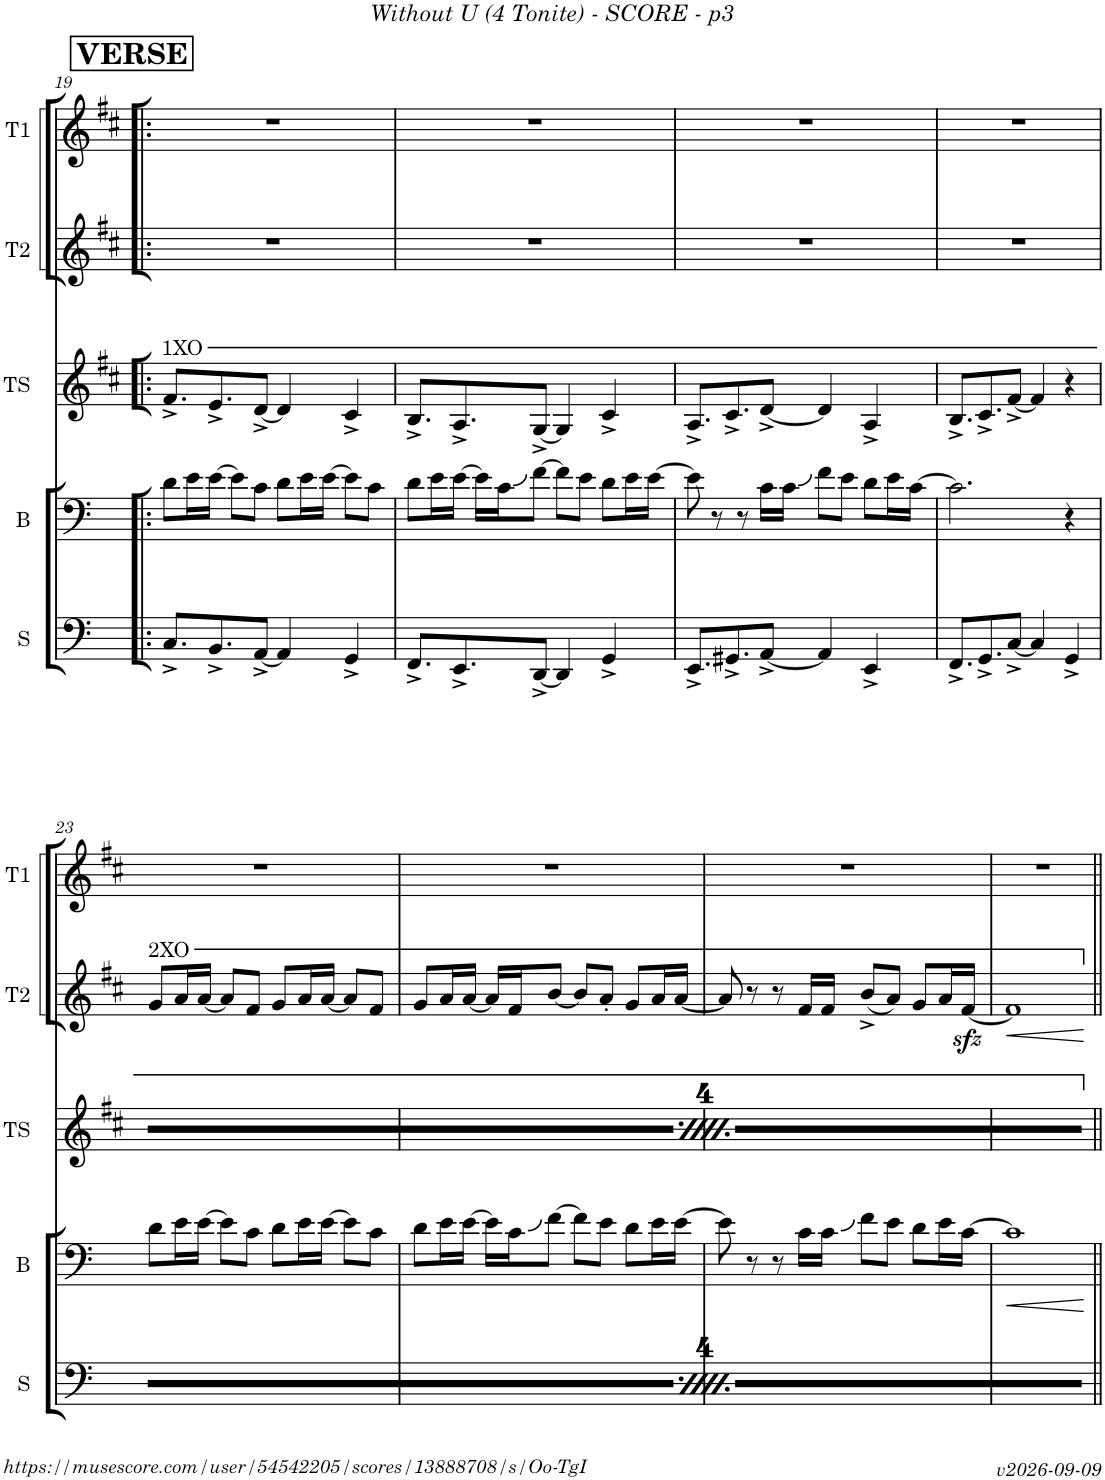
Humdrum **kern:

**kern	**kern	**dynam	**kern	**kern	**dynam	**kern
*part5	*part4	*part4	*part3	*part2	*part2	*part1
*staff5	*staff4	*staff4	*staff3	*staff2	*staff2	*staff1
*I"Sousa	*I"Trombone	*	*I"Tenor Sax	*I"Trumpet 2	*	*I"Trumpet 1
*I'S	*	*	*I'TS	*I'T2	*	*I'T1
!!LO:PB:g=z
*clefF4	*clefF4	*	*clefG2	*clefG2	*	*clefG2
*	*	*	*Trd8c14	*Trd1c2	*	*Trd1c2
*k[]	*k[]	*	*k[f#c#]	*k[f#c#]	*	*k[f#c#]
*M4/4	*M4/4	*	*M4/4	*M4/4	*	*M4/4
!!LO:REH:place=s1:a:B:cj:fs=14:t=VERSE
=19!|:	=19!|:	=19!|:	=19!|:	=19!|:	=19!|:	=19!|:
!	!	!	!LO:TX:a:t=1XO	!	!	!
8.C^/L	8d\L	.	8.f#^/L	1r	.	1r
.	16e\L	.	.	.	.	.
8.BB^/	[16e\JJ	.	8.e^/	.	.	.
.	8e\L]	.	.	.	.	.
[8AA^/J	8c\J	.	[8d^/J	.	.	.
4AA/]	8d\L	.	4d/]	.	.	.
.	16e\L	.	.	.	.	.
.	[16e\JJ	.	.	.	.	.
4GG^/	8e\L]	.	4c#^/	.	.	.
.	8c\J	.	.	.	.	.
=20	=20	=20	=20	=20	=20	=20
8.FF^/L	8d\L	.	8.B^/L	1r	.	1r
.	16e\L	.	.	.	.	.
8.EE^/	[16e\JJ	.	8.A^/	.	.	.
.	16e\LL]	.	.	.	.	.
.	16c\J	.	.	.	.	.
[8DD^/J	[8f\J	.	[8G^/J	.	.	.
4DD/]	8f\L]	.	4G/]	.	.	.
.	8e\J	.	.	.	.	.
4GG^/	8d\L	.	4c#^/	.	.	.
.	16e\L	.	.	.	.	.
.	[16e\JJ	.	.	.	.	.
=21	=21	=21	=21	=21	=21	=21
8.EE^/L	8e\]	.	8.A^/L	1r	.	1r
.	8r	.	.	.	.	.
8.GG#X^/	.	.	8.c#^/	.	.	.
.	8r	.	.	.	.	.
[8AA^/J	16c\LL	.	[8d^/J	.	.	.
.	16c\JJ	.	.	.	.	.
4AA/]	8f\L	.	4d/]	.	.	.
.	8e\J	.	.	.	.	.
4EE^/	8d\L	.	4A^/	.	.	.
.	16e\L	.	.	.	.	.
.	[16c\JJ	.	.	.	.	.
=22	=22	=22	=22	=22	=22	=22
8.FF^/L	2.c\]	.	8.B^/L	1r	.	1r
8.GG^/	.	.	8.c#^/	.	.	.
[8C^/J	.	.	[8f#^/J	.	.	.
4C/]	.	.	4f#/]	.	.	.
4GG^/	4r	.	4r	.	.	.
!!LO:LB:g=z
=23	=23	=23	=23	=23	=23	=23
!	!	!	!	!LO:TX:a:t=2XO	!	!
!	!	!	!LO:TX:a:t=1XO	!	!	!
8.C^/L	8d\L	.	8.f#^/L	8g/L	.	1r
.	16e\L	.	.	16a/L	.	.
8.BB^/	[16e\JJ	.	8.e^/	[16a/JJ	.	.
.	8e\L]	.	.	8a/L]	.	.
[8AA^/J	8c\J	.	[8d^/J	8f#/J	.	.
4AA/]	8d\L	.	4d/]	8g/L	.	.
.	16e\L	.	.	16a/L	.	.
.	[16e\JJ	.	.	[16a/JJ	.	.
4GG^/	8e\L]	.	4c#^/	8a/L]	.	.
.	8c\J	.	.	8f#/J	.	.
=24	=24	=24	=24	=24	=24	=24
8.FF^/L	8d\L	.	8.B^/L	8g/L	.	1r
.	16e\L	.	.	16a/L	.	.
8.EE^/	[16e\JJ	.	8.A^/	[16a/JJ	.	.
.	16e\LL]	.	.	16a/LL]	.	.
.	16c\J	.	.	16f#/J	.	.
[8DD^/J	[8f\J	.	[8G^/J	[8b/J	.	.
4DD/]	8f\L]	.	4G/]	8b/L]	.	.
.	8e\J	.	.	8a'/J	.	.
4GG^/	8d\L	.	4c#^/	8g/L	.	.
.	16e\L	.	.	16a/L	.	.
.	[16e\JJ	.	.	[16a/JJ	.	.
=25	=25	=25	=25	=25	=25	=25
8.EE^/L	8e\]	.	8.A^/L	8a/]	.	1r
.	8r	.	.	8r	.	.
8.GG#X^/	.	.	8.c#^/	.	.	.
.	8r	.	.	8r	.	.
[8AA^/J	16c\LL	.	[8d^/J	16f#/LL	.	.
.	16c\JJ	.	.	16f#/JJ	.	.
4AA/]	8f\L	.	4d/]	(8b^/L	.	.
.	8e\J	.	.	8a/J)	.	.
4EE^/	8d\L	.	4A^/	8g/L	.	.
.	16e\L	.	.	16a/L	.	.
.	[16c\JJ	.	.	[16f#zz</JJ	.	.
=26	=26	=26	=26	=26	=26	=26
!	!	!LO:HP:b	!	!	!LO:HP:b	!
8.FF^/L	1c]	<	8.B^/L	1f#]	<	1r
8.GG^/	.	.	8.c#^/	.	.	.
[8C^/J	.	.	[8f#^/J	.	.	.
4C/]	.	.	4f#/]	.	.	.
4GG^/	.	.	4r	.	.	.
.	.	[	.	.	[	.
=||	=||	=||	=||	=||	=||	=||
*-	*-	*-	*-	*-	*-	*-
